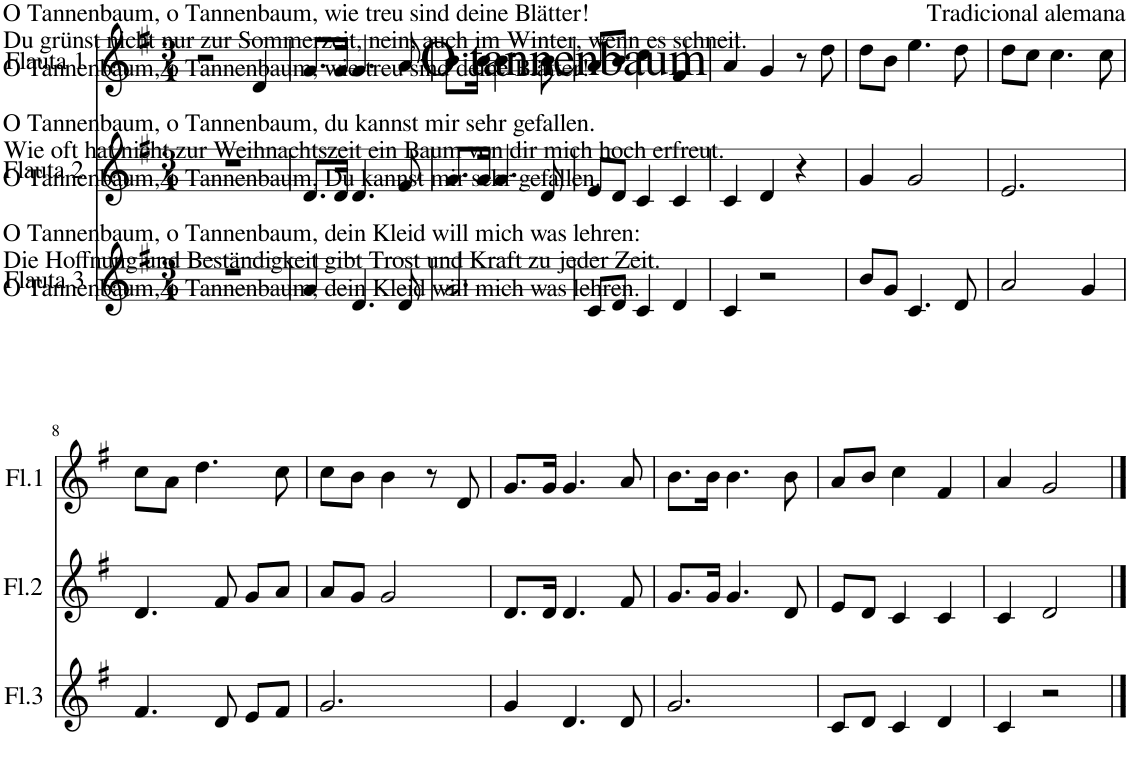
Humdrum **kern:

**kern	**kern	**kern
*part3	*part2	*part1
*staff3	*staff2	*staff1
*I"Flauta 3	*I"Flauta 2	*I"Flauta 1
*I'Fl.3	*I'Fl.2	*I'Fl.1
*clefG2	*clefG2	*clefG2
*k[f#]	*k[f#]	*k[f#]
*M3/4	*M3/4	*M3/4
=1	=1	=1
2.r	2.r	2r
.	.	4d/
=2	=2	=2
4g/	8.d/L	8.g/L
.	16d/Jk	16g/Jk
4.d/	4.d/	4.g/
8d/	8f#/	8a/
=3	=3	=3
2.g/	8.g/L	8.b\L
.	16g/Jk	16b\Jk
.	4.g/	4.b\
.	8d/	8b\
=4	=4	=4
8c/L	8e/L	8a/L
8d/J	8d/J	8b/J
4c/	4c/	4cc\
4d/	4c/	4f#/
=5	=5	=5
4c/	4c/	4a/
2r	4d/	4g/
.	4r	8r
.	.	8dd\
=6	=6	=6
8b/L	4g/	8dd\L
8g/J	.	8b\J
4.c/	2g/	4.ee\
8d/	.	8dd\
=7	=7	=7
2a/	2.e/	8dd\L
.	.	8cc\J
.	.	4.cc\
4g/	.	.
.	.	8cc\
!!LO:LB:g=z
=8	=8	=8
4.f#/	4.d/	8cc\L
.	.	8a\J
.	.	4.dd\
8d/	8f#/	.
8e/L	8g/L	.
8f#/J	8a/J	8cc\
=9	=9	=9
2.g/	8a/L	8cc\L
.	8g/J	8b\J
.	2g/	4b\
.	.	8r
.	.	8d/
=10	=10	=10
4g/	8.d/L	8.g/L
.	16d/Jk	16g/Jk
4.d/	4.d/	4.g/
8d/	8f#/	8a/
=11	=11	=11
2.g/	8.g/L	8.b\L
.	16g/Jk	16b\Jk
.	4.g/	4.b\
.	8d/	8b\
=12	=12	=12
8c/L	8e/L	8a/L
8d/J	8d/J	8b/J
4c/	4c/	4cc\
4d/	4c/	4f#/
=13	=13	=13
4c/	4c/	4a/
2r	2d/	2g/
==	==	==
*-	*-	*-
